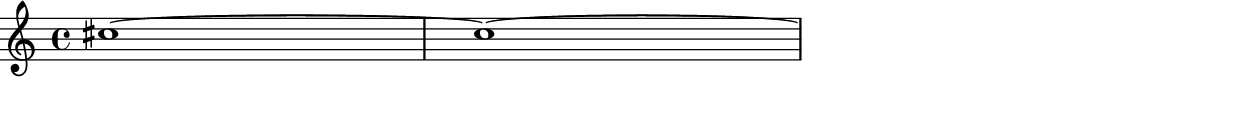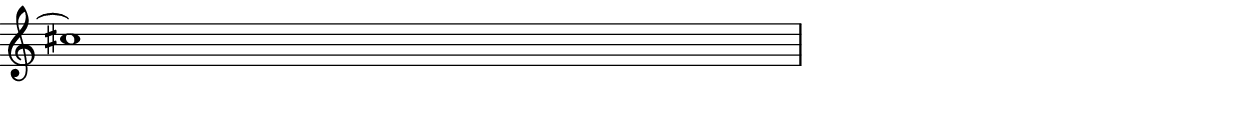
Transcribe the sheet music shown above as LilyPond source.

%% Generated by lilypond-book
%% Options: [exampleindent=10.16\mm,fragment,indent=0\mm,line-width=160\mm,paper-height=845.047\pt,paper-width=597.508\pt,papersize='(cons (* 597.508 pt) (* 845.047 pt)),quote,relative=2]
\include "lilypond-book-preamble.ly"


% ****************************************************************
% Start cut-&-pastable-section
% ****************************************************************

#(ly:set-option 'eps-box-padding 3.000000)



\paper {
  #(set-paper-size '(cons (* 597.508 pt) (* 845.047 pt)))
  indent = 0\mm
  line-width = 160\mm
  % offset the left padding, also add 1mm as lilypond creates cropped
  % images with a little space on the right
  line-width = #(- line-width (* mm  3.000000) (* mm 1))
  line-width = 160\mm - 2.0 * 10.16\mm
  % offset the left padding, also add 1mm as lilypond creates cropped
  % images with a little space on the right
  line-width = #(- line-width (* mm  3.000000) (* mm 1))
}

\layout {
  
}


\relative c''
{


% ****************************************************************
% ly snippet contents follows:
% ****************************************************************
\sourcefileline 400
cis1~ 1~
\break
cis


% ****************************************************************
% end ly snippet
% ****************************************************************
}
